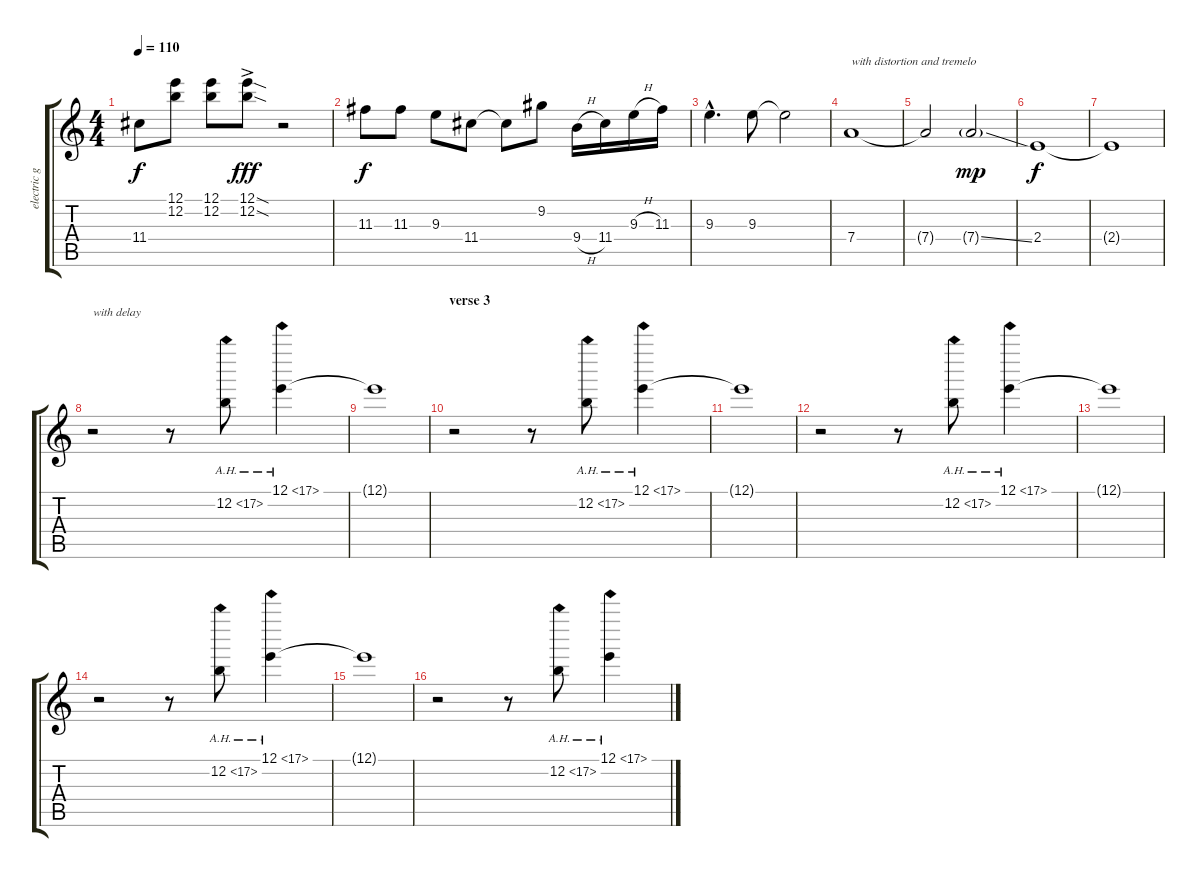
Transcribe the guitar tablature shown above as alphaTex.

\track ("electric guitar(clean)" "electric g") {instrument electricguitarmuted}
\staff {score tabs}
\tuning (E4 B3 G3 D3 A2 E2) {hide}
\ts (4 4)
\tempo 110
\clef g2
\ks c
11.4{t}.8{dy f} (12.1 12.2).8 (12.1 12.2).8 (12.1{sod ac} 12.2{sod ac}).8{dy fff} r.2 |
11.3.8{dy f} 11.3.8 9.3.8 11.4.8 11.4{t}.8 9.2.8 9.4{h}.16 11.4.16 9.3{h}.16 11.3.16 |
9.3{hac}.4{d} 9.3.8 9.3{t}.2 |
7.4.1{txt "with distortion and tremelo" instrument distortionguitar} |
7.4{t}.2 7.4{ss g}.2{dy mp} |
2.4.1{dy f} |
2.4{t}.1 |
r.2{txt "with delay" instrument electricguitarjazz} r.8 12.2{ah 5}.8 12.1{ah 5}.4 |
12.1{t}.1 |
\section ("" "verse 3")
r.2{instrument electricguitarjazz} r.8 12.2{ah 5}.8 12.1{ah 5}.4 |
12.1{t}.1 |
r.2{instrument electricguitarjazz} r.8 12.2{ah 5}.8 12.1{ah 5}.4 |
12.1{t}.1 |
r.2{instrument electricguitarjazz} r.8 12.2{ah 5}.8 12.1{ah 5}.4 |
12.1{t}.1 |
r.2{instrument electricguitarjazz} r.8 12.2{ah 5}.8 12.1{ah 5}.4
